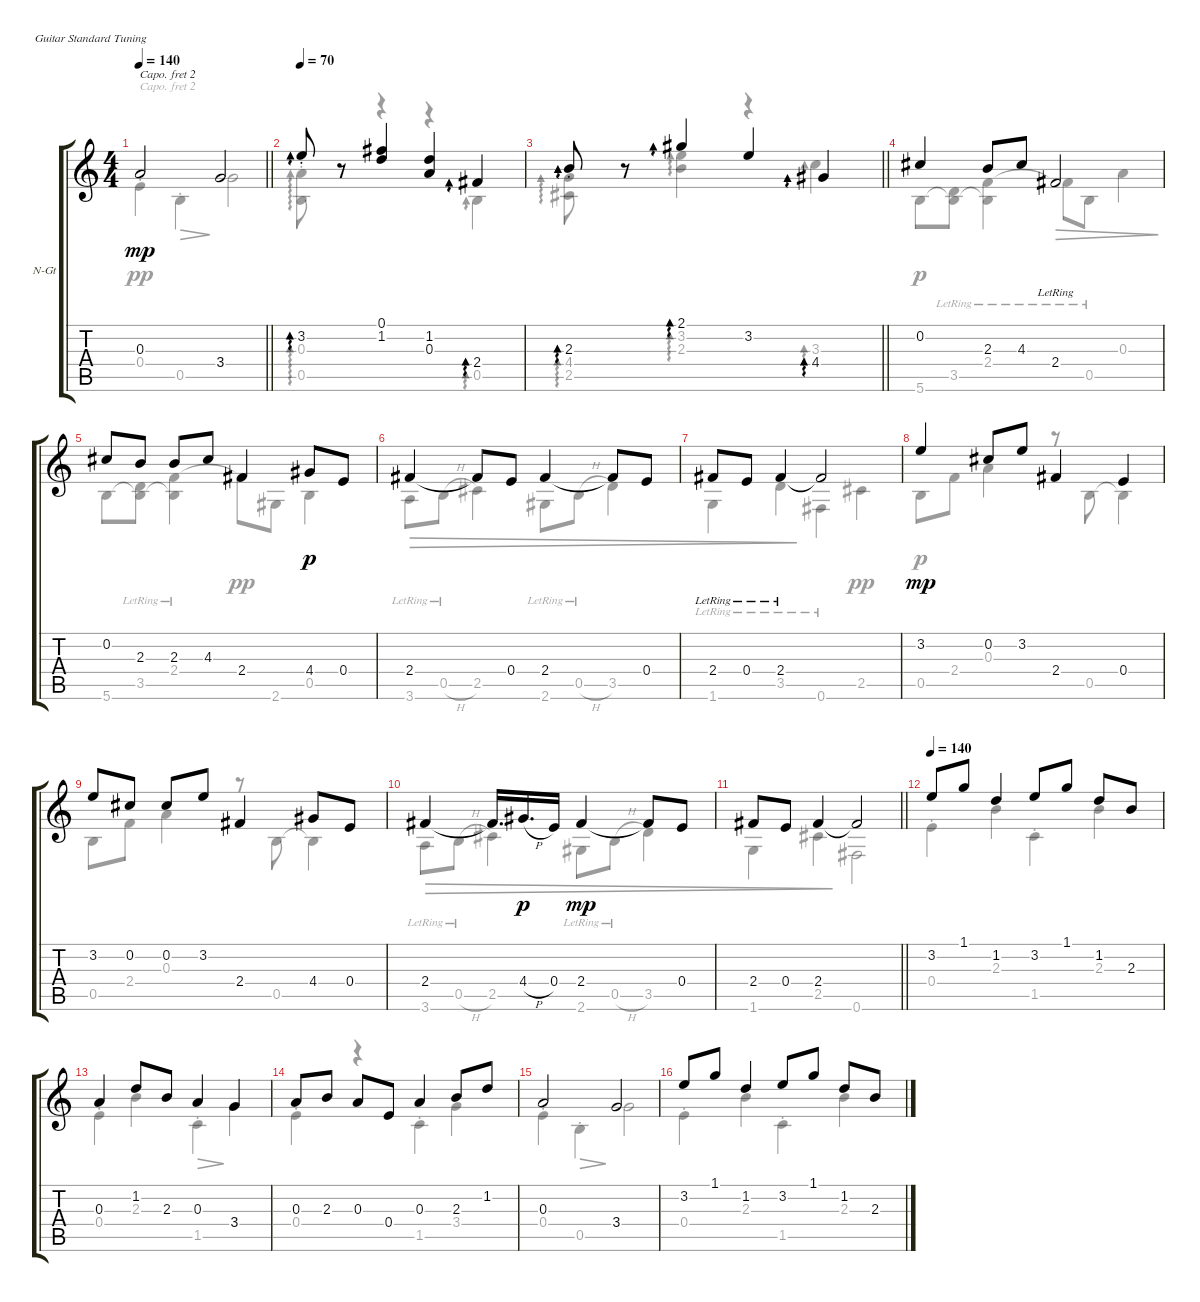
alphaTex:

\defaultSystemsLayout 4
\bracketExtendMode groupsimilarinstruments
\firstSystemTrackNameOrientation horizontal
\otherSystemsTrackNameOrientation horizontal
\track ("Nylon Guitar" "N-Gt") {instrument acousticguitarnylon}
\staff {score tabs}
\capo 2
\tuning (E4 B3 G3 D3 A2 E2)
\voice
\ts (4 4)
\tempo 140
\clef g2
\scale
0.233333
\barLineRight lightlight
\ks aminor
0.3.2{dy mp} 3.4.2 |
\tempo 70
\scale
0.439791 3.2{st}.8{ad 0} r.8 (0.1 1.2).4 (1.2 0.3).4 2.4.4{ad 0} |
\barLineRight lightlight
2.3{st}.8{ad 0} r.8 2.1.4{ad 0} 3.2.4 4.4.4{ad 0} |
0.2.4 2.3.8 4.3.8 2.4{lr}.2 |
0.2.8 2.3.8 2.3.8 4.3.8 2.4.4 4.4.8{dy p} 0.4.8 |
2.4.4 2.4{t}.8 0.4.8 2.4.4 2.4{t}.8 0.4.8 |
2.4{lr}.8 0.4{lr}.8 2.4{lr}.4 2.4{t}.2 |
3.2.4{dy mp} 0.2.8 3.2.8 2.4.4 0.4.4 |
3.2.8 0.2.8 0.2.8 3.2.8 2.4.4 4.4.8 0.4.8 |
2.4.4 2.4{t}.16{d} 4.4{h}.16{d dy p} 0.4.16 2.4.4{dy mp} 2.4{t}.8 0.4.8 |
\barLineRight lightlight
2.4.8 0.4.8 2.4.4 2.4{t}.2 |
\tempo 140
\scale
0.248521 3.2.8 1.1.8 1.2.4 3.2.8 1.1.8 1.2.8 2.3.8 |
\scale
0.284024 0.3.4 1.2.8 2.3.8 0.3.4 3.4.4 |
\scale
0.284024 0.3.8 2.3.8 0.3.8 0.4.8 0.3.4 2.3.8 1.2.8 |
\scale
0.183432 0.3.2 3.4.2 |
\scale
0.248521 3.2.8 1.1.8 1.2.4 3.2.8 1.1.8 1.2.8 2.3.8
\voice
\clef g2
\ottava regular
\simile none
\scale
0.233333
\barLineRight lightlight
\ks aminor
0.4{st}.4{dy pp} 0.5{st}.4{dec} 3.4.2 |
\scale
0.439791 (0.5{st} 0.3{st}).8{ad 0} r.8 r.4 r.4 0.5.4{ad 0} |
\barLineRight lightlight
(2.5{st} 4.4{st}).8{ad 0} r.8 (3.2 2.3).4{ad 0} r.4 3.3.4{ad 0} |
5.6.8{dy p} (3.5{lr} 5.6{lr t}).8 (2.4{lr} 5.6{lr t}).4 2.4{lr t}.8{dec} 0.5{lr}.8{dec} 0.3.4{dec} |
5.6.8 (3.5{lr} 5.6{lr t}).8 (2.4{lr} 5.6{lr t}).4 2.4{t}.8{dy pp} 2.6.8 0.5.4{dy p} |
3.6{lr}.8{dec} 0.5{h lr}.8{dec} 2.5.4{dec} 2.6{lr}.8{dec} 0.5{h lr}.8{dec} 3.5.4{dec} |
1.6{lr}.4{dec} 3.5{lr}.4{dec} 0.6{lr}.4 2.5.4{dy pp} |
0.5.8{dy p} 2.4.8 0.3.4 r.8 0.5.8 0.5{t}.4 |
0.5.8 2.4.8 0.3.4 r.8 0.5.8 0.5{t}.4 |
3.6{lr}.8{dec} 0.5{h lr}.8{dec} 2.5.4{dec} 2.6{lr}.8{dec} 0.5{h lr}.8{dec} 3.5.4{dec} |
\barLineRight lightlight
1.6.4{dec} 2.5.4{dec} 0.6.2 |
\scale
0.248521 0.4{st}.4 2.3{st}.4 1.5{st}.4 2.3{st}.4 |
\scale
0.284024 0.4{st}.4 2.3{st}.4 1.5{st}.4{dec} 3.4.4 |
\scale
0.284024 0.4{st}.4 r.4 1.5{st}.4 3.4{st}.4 |
\scale
0.183432 0.4{st}.4 0.5{st}.4{dec} 3.4.2 |
\scale
0.248521 0.4{st}.4 2.3{st}.4 1.5{st}.4 2.3{st}.4
